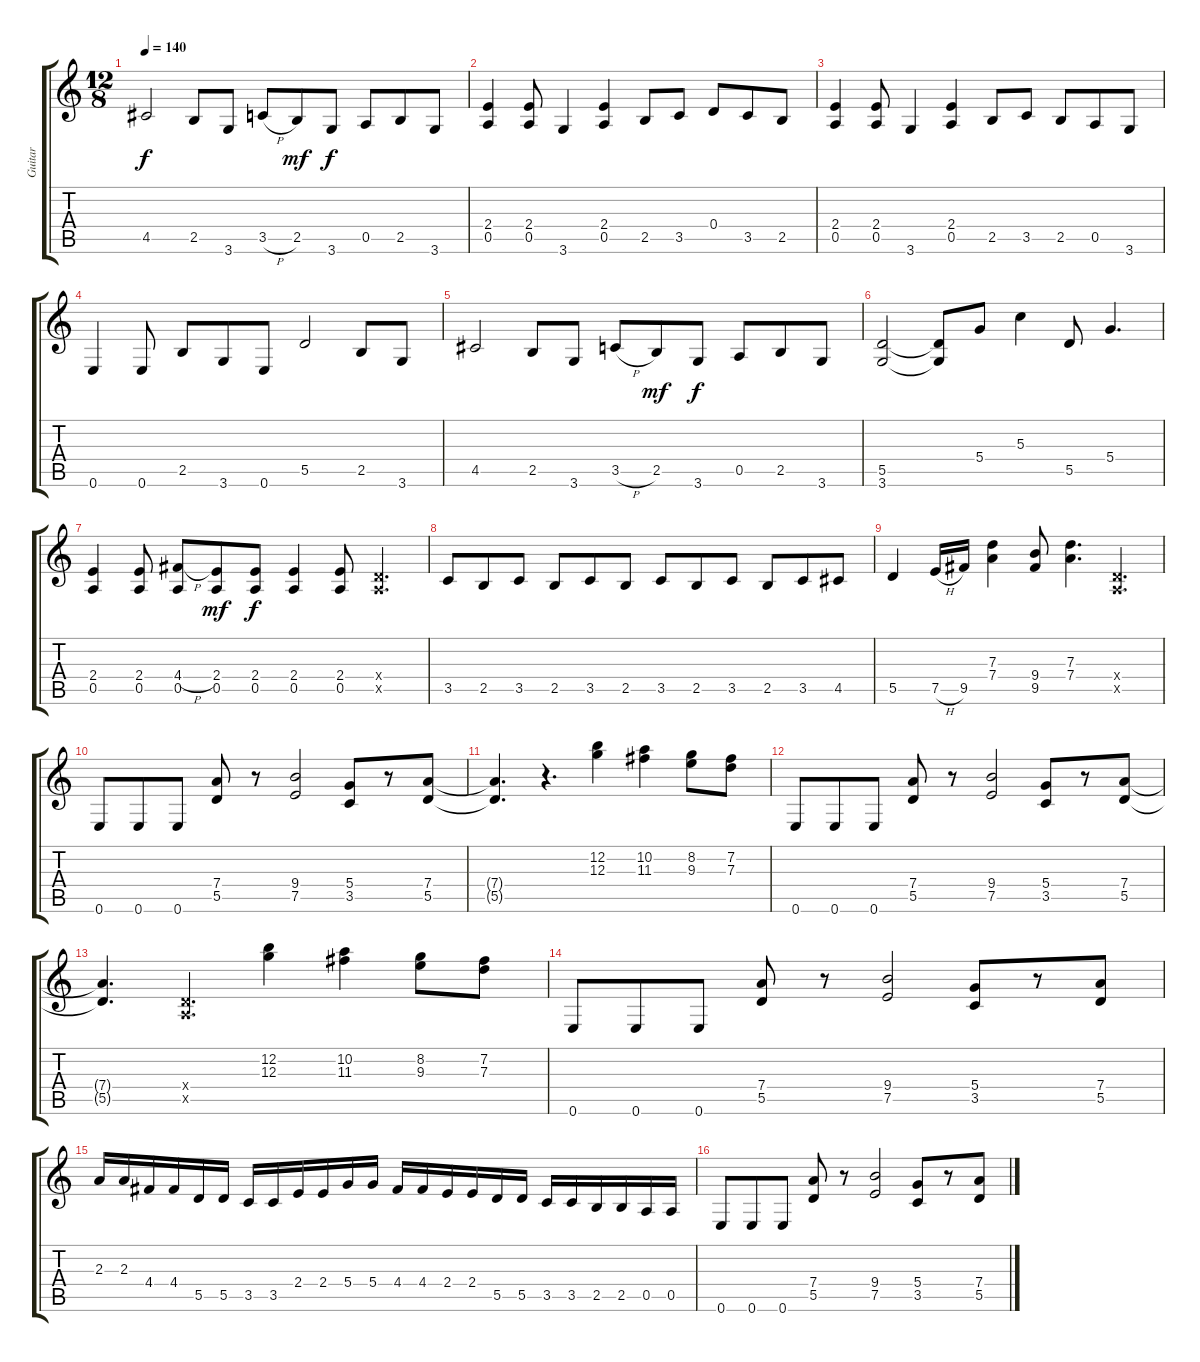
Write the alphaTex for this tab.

\track ("Guitar" "Guitar") {instrument distortionguitar}
\staff {score tabs}
\tuning (E4 B3 G3 D3 A2 E2) {hide}
\ts (12 8)
\tempo 140
\clef g2
\ks c
4.5.2{dy f} 2.5.8 3.6.8 3.5{h}.8 2.5.8{dy mf} 3.6.8{dy f} 0.5.8 2.5.8 3.6.8 |
(2.4 0.5).4 (2.4 0.5).8 3.6.4 (2.4 0.5).4 2.5.8 3.5.8 0.4.8 3.5.8 2.5.8 |
(2.4 0.5).4 (2.4 0.5).8 3.6.4 (2.4 0.5).4 2.5.8 3.5.8 2.5.8 0.5.8 3.6.8 |
0.6.4 0.6.8 2.5.8 3.6.8 0.6.8 5.5.2 2.5.8 3.6.8 |
4.5.2 2.5.8 3.6.8 3.5{h}.8 2.5.8{dy mf} 3.6.8{dy f} 0.5.8 2.5.8 3.6.8 |
(5.5 3.6).2 (5.5{t} 3.6{t}).8 5.4.8 5.3.4 5.5.8 5.4.4{d} |
(2.4 0.5).4 (2.4 0.5).8 (4.4{h} 0.5).8 (2.4 0.5).8{dy mf} (2.4 0.5).8{dy f} (2.4 0.5).4 (2.4 0.5).8 (0.4{x} 0.5{x}).4{d} |
3.5.8 2.5.8 3.5.8 2.5.8 3.5.8 2.5.8 3.5.8 2.5.8 3.5.8 2.5.8 3.5.8 4.5.8 |
5.5.4 7.5{h}.16 9.5.16 (7.3 7.4).4 (9.4 9.5).8 (7.3 7.4).4{d} (0.4{x} 0.5{x}).4{d} |
0.6.8 0.6.8 0.6.8 (7.4 5.5).8 r.8 (9.4 7.5).2 (5.4 3.5).8 r.8 (7.4 5.5).8 |
(7.4{t} 5.5{t}).4{d} r.4{d} (12.2 12.3).4 (10.2 11.3).4 (8.2 9.3).8 (7.2 7.3).8 |
0.6.8 0.6.8 0.6.8 (7.4 5.5).8 r.8 (9.4 7.5).2 (5.4 3.5).8 r.8 (7.4 5.5).8 |
(7.4{t} 5.5{t}).4{d} (0.4{x} 0.5{x}).4{d} (12.2 12.3).4 (10.2 11.3).4 (8.2 9.3).8 (7.2 7.3).8 |
0.6.8 0.6.8 0.6.8 (7.4 5.5).8 r.8 (9.4 7.5).2 (5.4 3.5).8 r.8 (7.4 5.5).8 |
2.3.16 2.3.16 4.4.16 4.4.16 5.5.16 5.5.16 3.5.16 3.5.16 2.4.16 2.4.16 5.4.16 5.4.16 4.4.16 4.4.16 2.4.16 2.4.16 5.5.16 5.5.16 3.5.16 3.5.16 2.5.16 2.5.16 0.5.16 0.5.16 |
0.6.8 0.6.8 0.6.8 (7.4 5.5).8 r.8 (9.4 7.5).2 (5.4 3.5).8 r.8 (7.4 5.5).8
